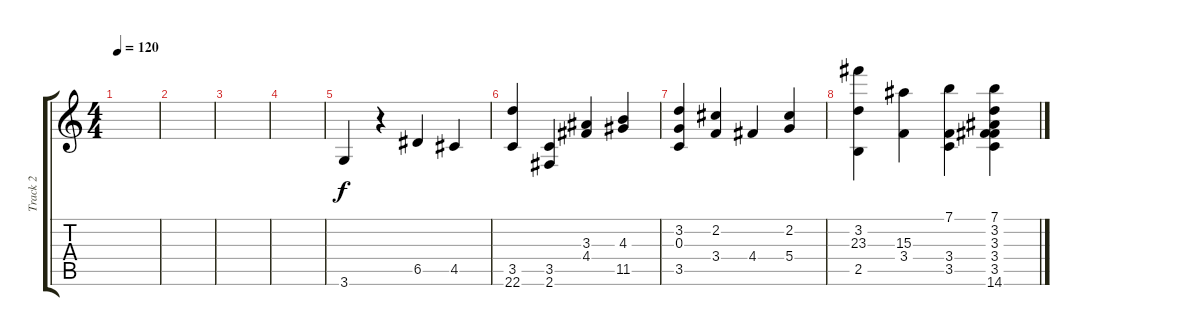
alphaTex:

\track ("Track 2" "Track 2") {instrument synthbass1}
\staff {score tabs}
\tuning (E4 B3 G3 D3 A2 E2) {hide}
\ts (4 4)
\tempo 120
\clef g2
\ks c
|
|
|
|
3.6.4 r.4 6.5.4 4.5.4 |
(3.5 22.6).4 (3.5 2.6).4 (3.3 4.4).4 (4.3 11.5).4 |
(3.2 0.3 3.5).4 (2.2 3.4).4 4.4.4 (2.2 5.4).4 |
(3.2 23.3 2.5).4 (15.3 3.4).4 (7.1 3.4 3.5).4 (7.1 3.2 3.3 3.4 3.5 14.6).4
